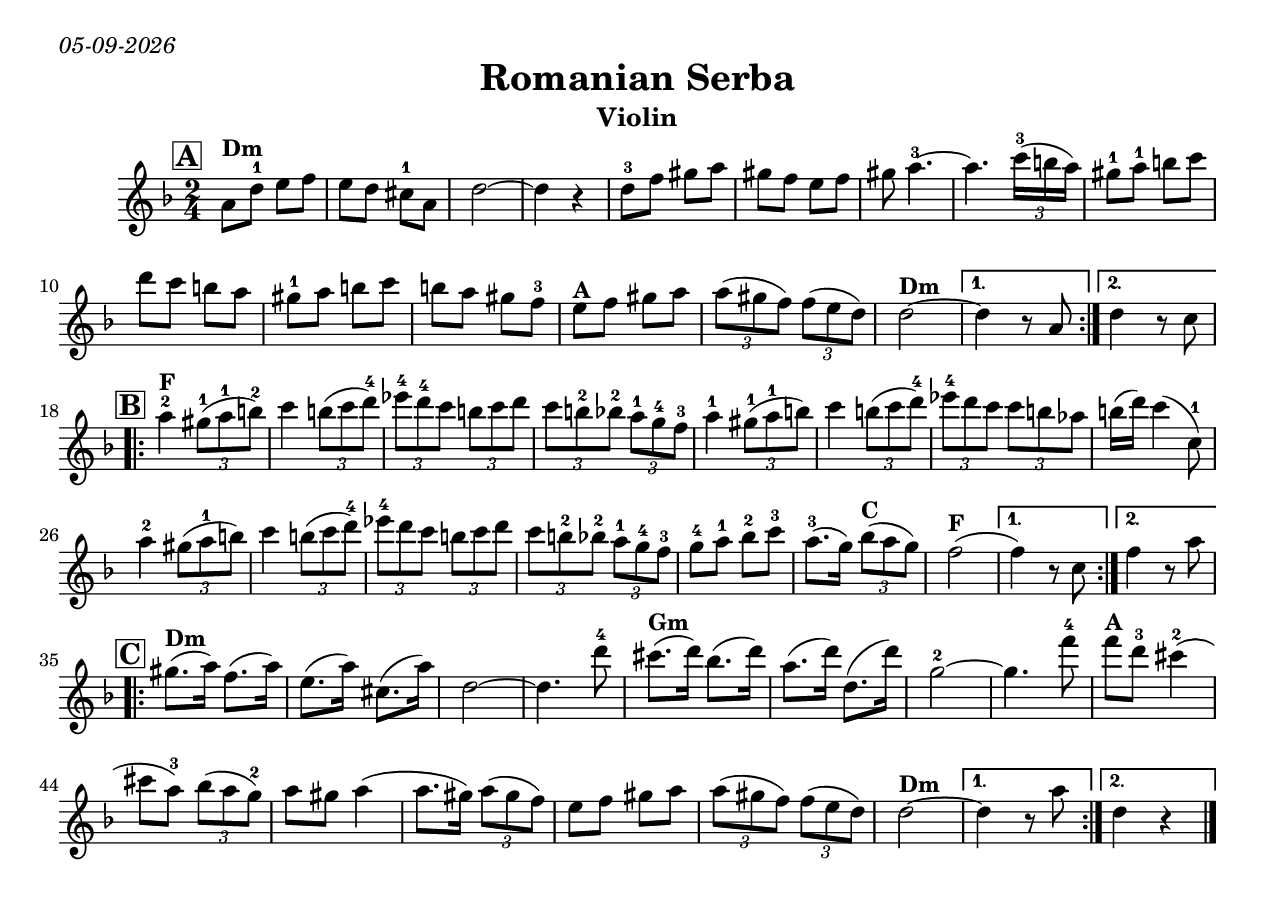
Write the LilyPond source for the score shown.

\version "2.24.0"
%\include "english.ly"
%\pointAndClickOff
\paper{
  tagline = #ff
  print-all-headers = ##t
  #(set-paper-size "letter")
}
date = #(strftime "%d-%m-%Y" (localtime (current-time)))

\markup{ \italic{ \date }  }

%\markup{ Got something to say? }

global = {
  \clef treble
  \key d \minor
  \time 2/4
  \set Score.rehearsalMarkFormatter = #format-mark-box-alphabet
}

%#################################### Melody ########################
%melody =  \transpose c d \relative c' {  %transpose for clarinet
melody = \relative c'' {
  \global
  %\partial 4 g4    %lead in notes

   \repeat volta 2{
          \mark \default
          a 8 ^\markup { \bold "Dm" } d-1 e f  |
          e 8 d cis-1 a  |
          d 2 ~  |
          d 4 r  |
          %% 5
          d 8-3 f gis a  |
          gis 8 f e f  |
          gis 8 a 4.-3 ~  |
          a 4. \tuplet 3/2 { c 16-3 (b a) }  |
          gis 8-1 a-1b c  |
          %% 10
          d 8 c b a  |
          gis 8-1 a b c  |
          b 8 a gis f-3  |
          e 8 ^\markup { \bold "A" } f gis a  |
          \tuplet 3/2 { a 8 (gis f) } \tuplet 3/2 { f (e d) }  |
          %% 15
          d 2 ^\markup { \bold "Dm" } ~  |
        }
        \alternative {{d 4 r8 a  |} {  d 4 r8 c  |}  }

        \break
        \repeat volta 2{
          \mark \default
          a' 4-2 ^\markup { \bold "F" } \tuplet 3/2 { gis 8-1 (a-1 b-2) }  |
          c 4 \tuplet 3/2 { b 8 (c d-4 )}  |
          %% 20
          \tuplet 3/2 { es 8-4 d-4 c } \tuplet 3/2 { b c d }  |
          \tuplet 3/2 { c 8 b-2 bes-2 } \tuplet 3/2 { a -1g-4 f-3 }  |
          a 4 -1\tuplet 3/2 { gis 8-1 (a-1 b )}  |
          c 4 \tuplet 3/2 { b 8 (c d -4)} |
          \tuplet 3/2 { es 8 -4 d c } \tuplet 3/2 { c b as }  |
          %% 25
          b 16 (d) c 4 ^( c, 8 -1)  |
          a' 4 -2\tuplet 3/2 { gis 8 (a-1 b )}  |
          c 4 \tuplet 3/2 { b 8 (c d-4 )}  |
          \tuplet 3/2 { es 8-4 d c } \tuplet 3/2 { b c d }  |
          \tuplet 3/2 { c 8 b-2 bes-2 } \tuplet 3/2 { a-1 g-4 f-3 }  |
          %% 30
          g 8-4 a-1 bes-2 c-3  |
          a 8. -3^( g 16 ) \tuplet 3/2 { bes 8 ^\markup { \bold "C" } (a g) }  |
          f 2 ^\markup { \bold "F" } ^(
          % warning: overlong bar truncated here |
        }
        \alternative {{ f 4 ) r8 c  |} {f 4 r8 a  |}  }
       \break
        \repeat volta 2{
          \mark \default
          %% 35
          gis 8. ^\markup { \bold "Dm" } ^( a 16 ) f 8. ^( a 16 )  |
          e 8. ^( a 16 ) < cis, > 8. ^( a' 16 )  |
          d, 2 ~  |
          d 4. d' 8-4  |
          cis 8. ^\markup { \bold "Gm" } ^( d 16 ) bes 8. ^( d 16 )  |
          %% 40
          a 8. ^( d 16 ) d, 8. ^( d' 16 )  |
          g, 2-2 ~  |
          g 4. f' 8-4  |
          f 8 ^\markup { \bold "A" } d-3 cis 4-2 ^(
          % warning: overlong bar truncated here |
          cis 8 a -3) \tuplet 3/2 { bes (a g-2 )}  |
          %% 45
          a 8 gis a 4 ^(
          % warning: overlong bar truncated here |
          a 8. gis 16 ) \tuplet 3/2 { a 8 (gis f) }  |
          e 8 f gis a  |
          \tuplet 3/2 { a 8 (gis f) } \tuplet 3/2 { f (e d )}  |
          d 2 ^\markup { \bold "Dm" } ~  |
          %% 50


        }
        \alternative {{ d 4 r8 a'  |} { d, 4 r  |}  }
        \bar "|."
      } % Voice


%################################# Lyrics #####################
%\addlyrics{ \set stanza = #"1. " }
%################################# Chords #######################
harmonies = \chordmode {

}

\score {
  % transpose score below
  %\transpose c d
  <<
    \new ChordNames {
      \set chordChanges = ##f
      \harmonies
    }
    \new Staff   \melody
  >>
  \header{
    title= "Romanian Serba"
    subtitle=""
    composer= ""
    instrument = "Violin"
    arranger= ""
  }
  \midi{\tempo 4 = 120}
  \layout{indent = 1.0\cm}
}

%{
% more verses:
\markup{}
\markup {
  \font-size #2
  \fill-line {
    \hspace #0.1 % distance from left margin
    \column {
      \line { "1."
	\column {
	  ""
	}
      }
      \hspace #0.2 % vertical distance between verses
      \line { "2."
	\column {
	 ""
	}
      }
    }
    \hspace #0.1  % horiz. distance between columns
    \column {
      \line { "3."
	\column {
	  ""
	}
      }
      \hspace #0.2 % distance between verses
      \line { "4."
	\column {
	 ""
	}
      }
    }
    \hspace #0.1 % distance to right margin
  }
}

%}
